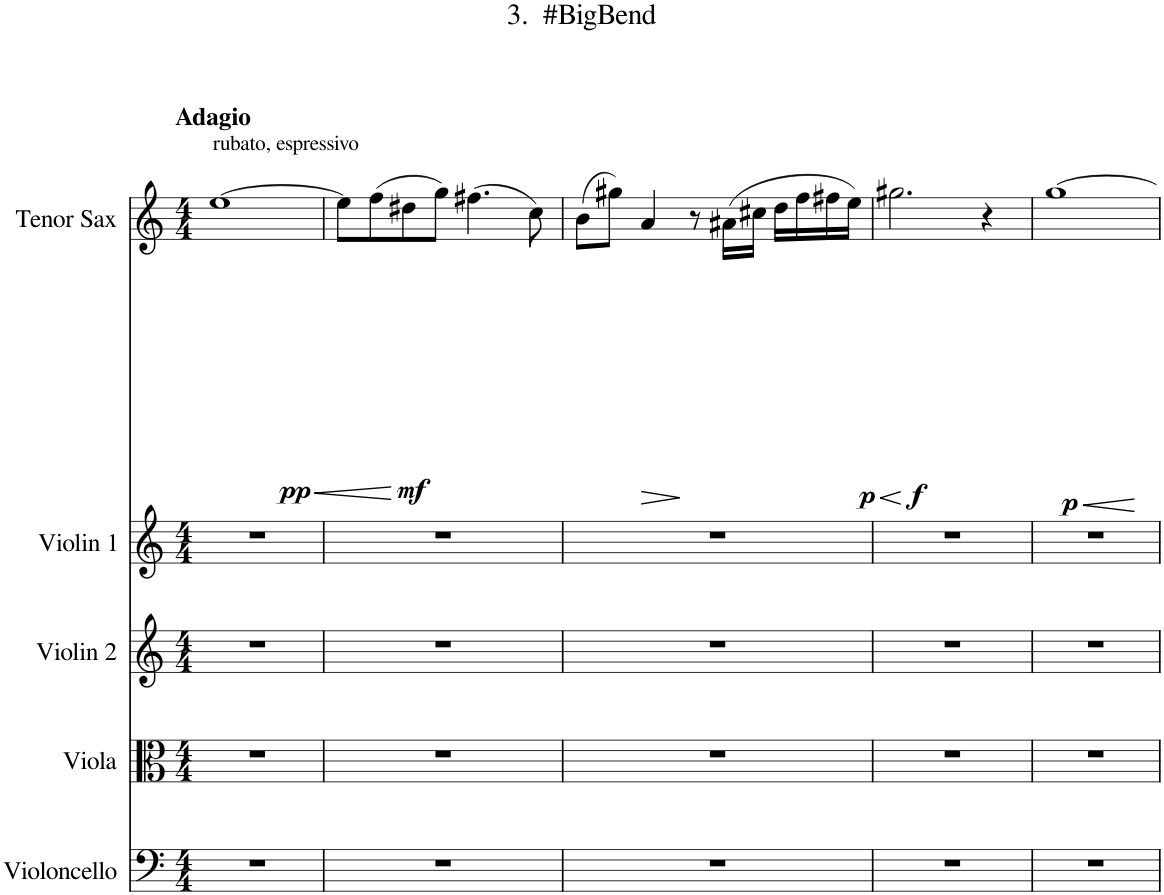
**kern	**kern	**kern	**kern	**kern	**dynam
*part5	*part4	*part3	*part2	*part1	*part1
*staff5	*staff4	*staff3	*staff2	*staff1	*staff1
*I"Violoncello	*I"Viola	*I"Violin 2	*I"Violin 1	*I"Tenor Sax	*
*I'Vlc.	*I'Vla.	*I'Vln2.	*I'Vln1.	*I'T. Sax.	*
*clefF4	*clefC3	*clefG2	*clefG2	*clefG2	*
*	*	*	*	*Trd8c14	*
*k[]	*k[]	*k[]	*k[]	*k[]	*
*M4/4	*M4/4	*M4/4	*M4/4	*M4/4	*
=1	=1	=1	=1	=1	=1
!	!	!	!	!LO:TX:a:B:t=Adagio	!
!	!	!	!	!LO:TX:a:t=rubato, espressivo	!
!	!	!	!	!	!LO:HP:b
!	!	!	!	!	!LO:DY:n=1:b
1r	1r	1r	1r	[1ee	< pp
=2	=2	=2	=2	=2	=2
1r	1r	1r	1r	8ee\L]	.
!	!	!	!	!	!LO:DY:n=1:b
.	.	.	.	(8ff\	[ mf
.	.	.	.	8dd#X\	.
.	.	.	.	8gg\J)	.
.	.	.	.	(4.ff#X\	.
.	.	.	.	8cc\)	.
=3	=3	=3	=3	=3	=3
1r	1r	1r	1r	(8b\L	.
.	.	.	.	8gg#X\J)	.
!	!	!	!	!	!LO:HP:b
.	.	.	.	4a/	>
.	.	.	.	8r	]
!	!	!	!	!	!LO:HP:b
!	!	!	!	!	!LO:DY:n=1:b
.	.	.	.	(16a#X\LL	< p
.	.	.	.	16cc#X\JJ	.
.	.	.	.	16dd\LL	.
.	.	.	.	16ff\	.
.	.	.	.	16ff#X\	.
.	.	.	.	16ee\JJ)	.
.	.	.	.	.	[
=4	=4	=4	=4	=4	=4
!	!	!	!	!	!LO:DY:b
1r	1r	1r	1r	2.gg#X\	f
.	.	.	.	4r	.
=5	=5	=5	=5	=5	=5
!	!	!	!	!	!LO:DY:b
1r	1r	1r	1r	[1gg	p
=	=	=	=	=	=
*-	*-	*-	*-	*-	*-
